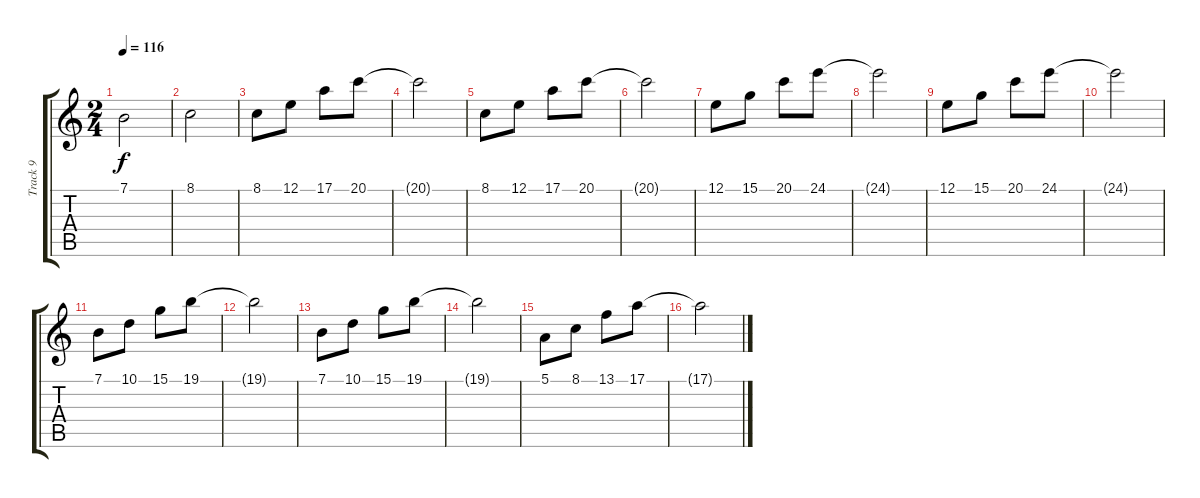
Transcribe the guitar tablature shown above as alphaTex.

\track ("Track 9" "Track 9") {instrument acousticgrandpiano}
\staff {score tabs}
\tuning (E4 B3 G3 D3 A2 E2) {hide}
\ts (2 4)
\tempo 116
\clef g2
\ks c
7.1.2{dy f} |
8.1.2 |
8.1.8 12.1.8 17.1.8 20.1.8 |
20.1{t}.2 |
8.1.8 12.1.8 17.1.8 20.1.8 |
20.1{t}.2 |
12.1.8 15.1.8 20.1.8 24.1.8 |
24.1{t}.2 |
12.1.8 15.1.8 20.1.8 24.1.8 |
24.1{t}.2 |
7.1.8 10.1.8 15.1.8 19.1.8 |
19.1{t}.2 |
7.1.8 10.1.8 15.1.8 19.1.8 |
19.1{t}.2 |
5.1.8 8.1.8 13.1.8 17.1.8 |
17.1{t}.2
